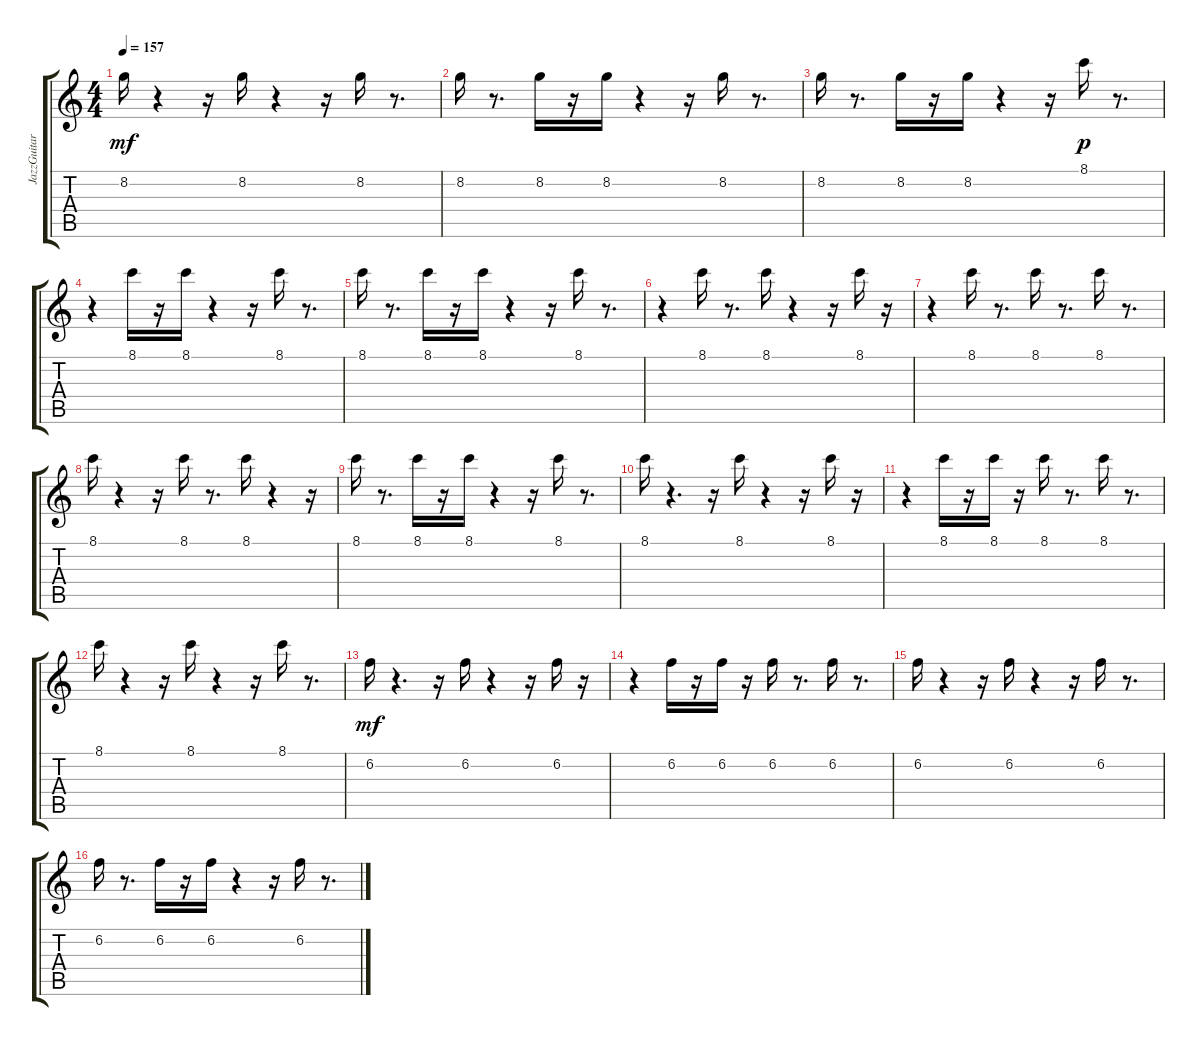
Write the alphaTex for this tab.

\track ("JazzGuitar          " "JazzGuitar") {instrument electricguitarjazz}
\staff {score tabs}
\tuning (E4 B3 G3 D3 A2 E2) {hide}
\ts (4 4)
\tempo 157
\clef g2
\ks c
8.2.16{dy mf} r.4 r.16 8.2.16 r.4 r.16 8.2.16 r.8{d} |
8.2.16 r.8{d} 8.2.16 r.16 8.2.16 r.4 r.16 8.2.16 r.8{d} |
8.2.16 r.8{d} 8.2.16 r.16 8.2.16 r.4 r.16 8.1.16{dy p} r.8{d} |
r.4 8.1.16 r.16 8.1.16 r.4 r.16 8.1.16 r.8{d} |
8.1.16 r.8{d} 8.1.16 r.16 8.1.16 r.4 r.16 8.1.16 r.8{d} |
r.4 8.1.16 r.8{d} 8.1.16 r.4 r.16 8.1.16 r.16 |
r.4 8.1.16 r.8{d} 8.1.16 r.8{d} 8.1.16 r.8{d} |
8.1.16 r.4 r.16 8.1.16 r.8{d} 8.1.16 r.4 r.16 |
8.1.16 r.8{d} 8.1.16 r.16 8.1.16 r.4 r.16 8.1.16 r.8{d} |
8.1.16 r.4{d} r.16 8.1.16 r.4 r.16 8.1.16 r.16 |
r.4 8.1.16 r.16 8.1.16 r.16 8.1.16 r.8{d} 8.1.16 r.8{d} |
8.1.16 r.4 r.16 8.1.16 r.4 r.16 8.1.16 r.8{d} |
6.2.16{dy mf} r.4{d} r.16 6.2.16 r.4 r.16 6.2.16 r.16 |
r.4 6.2.16 r.16 6.2.16 r.16 6.2.16 r.8{d} 6.2.16 r.8{d} |
6.2.16 r.4 r.16 6.2.16 r.4 r.16 6.2.16 r.8{d} |
6.2.16 r.8{d} 6.2.16 r.16 6.2.16 r.4 r.16 6.2.16 r.8{d}
